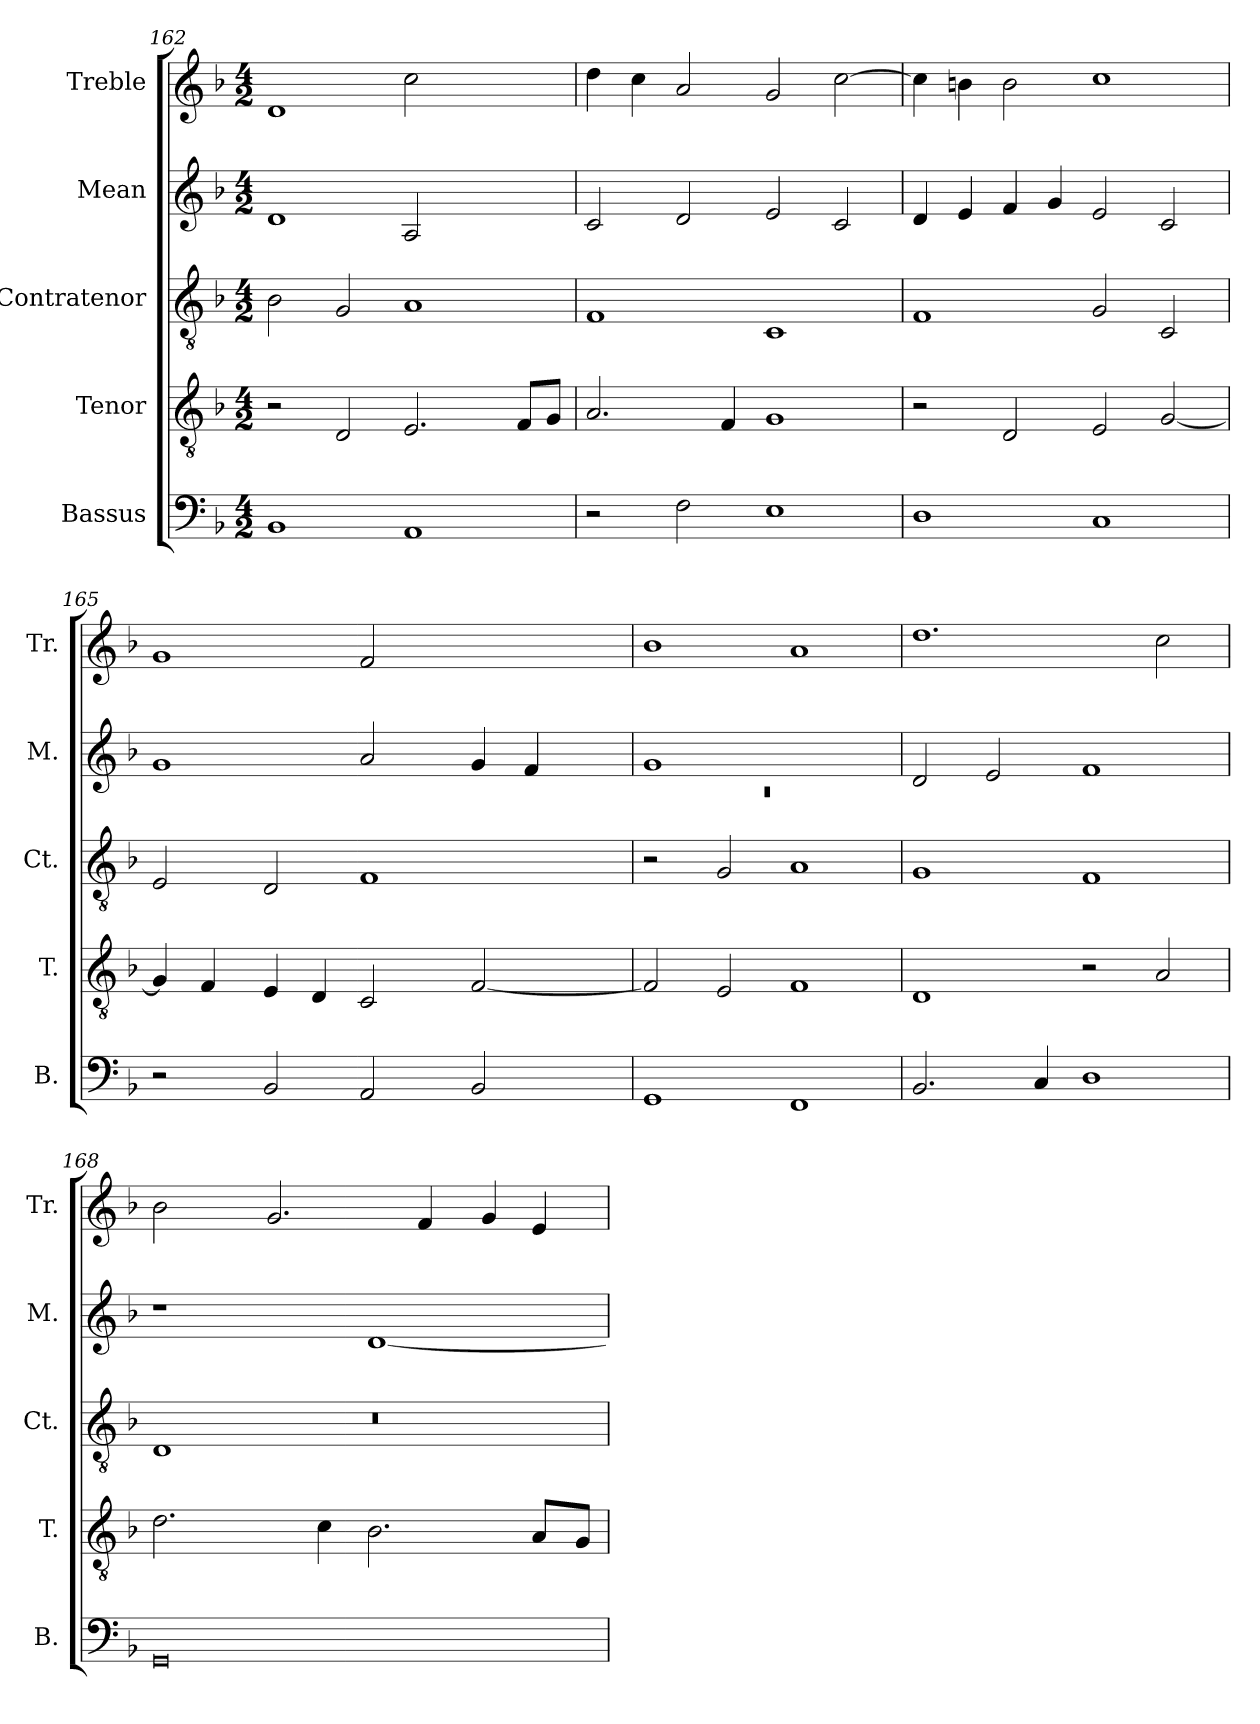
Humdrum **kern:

**kern	**kern	**kern	**kern	**kern
*part5	*part4	*part3	*part2	*part1
*staff5	*staff4	*staff3	*staff2	*staff1
*I"Bassus	*I"Tenor	*I"Contratenor	*I"Mean	*I"Treble
*I'B.	*I'T.	*I'Ct.	*I'M.	*I'Tr.
*clefF4	*clefGv2	*clefGv2	*clefG2	*clefG2
*k[b-]	*k[b-]	*k[b-]	*k[b-]	*k[b-]
*F:	*F:	*F:	*F:	*F:
*M4/2	*M4/2	*M4/2	*M4/2	*M4/2
=162	=162	=162	=162	=162
1BB-	2r	2B-\	1d	1d
.	2D/	2G/	.	.
1AA	2.E/	1A	2A/	2cc\
.	.	.	2ryy	2ryy
.	8F/L	.	.	.
.	8G/J	.	.	.
=163	=163	=163	=163	=163
2r	2.A/	1F	2c/	4dd\
.	.	.	.	4cc\
2F\	.	.	2d/	2a/
.	4F/	.	.	.
1E	1G	1C	2e/	2g/
.	.	.	2c/	[>2cc\
=164	=164	=164	=164	=164
1D	2r	1F	4d/	4cc\]
.	.	.	4e/	4b\
.	2D/	.	4f/	2b\
.	.	.	4g/	.
1C	2E/	2G/	2e/	1cc
.	[>2G/	2C/	2c/	.
!!LO:PB:g=z
=165	=165	=165	=165	=165
*	*	*	*^	*
*	*	*	*	*^	*
*	*	*	*	*	*^	*
2r	4G/]	2E/	4ryy	1g	1ryy	1ryy	1g
.	4F/	.	16.ryy	.	.	.	.
.	.	.	1ryy	.	.	.	.
2BB-/	4E/	2D/	.	.	.	.	.
.	4D/	.	.	.	.	.	.
2AA/	2C/	1F	.	16.ryy	2a/	2ryy	2f/
.	.	.	.	2ryy	.	.	.
.	.	.	2ryy	.	.	.	.
2BB-/	[<2F/	.	.	.	4g/	8ryy	2ryy
.	.	.	.	4ryy	.	.	.
.	.	.	.	.	.	32ryy	.
.	.	.	.	.	.	4f/	.
.	.	.	.	.	16.ryy	.	.
.	.	.	8ryy	8ryy	8ryy	.	.
.	.	.	.	.	.	16.ryy	.
.	.	.	32ryy	32ryy	32ryy	.	.
*	*	*	*	*	*v	*v	*
=166	=166	=166	=166	=166	=166	=166
!	!	!	!	!LO:N:vis=1	!	!
*	*	*	*	*v	*v	*
1GG	2F/]	2r	1g	0rc	1b-
.	2E/	2G/	.	.	.
1FF	1F	1A	1ryy	.	1a
*	*	*	*v	*v	*
=167	=167	=167	=167	=167
2.BB-/	1D	1G	2d/	1.dd
.	.	.	2e/	.
4C/	.	.	.	.
1D	2r	1F	1f	.
.	2A/	.	.	2cc\
!!LO:LB:g=z
=168	=168	=168	=168	=168
*	*	*^	*	*
*	*	*	*^	*	*
!	!	!	!	!LO:N:vis=1	!	!
0GG	2.d\	4ryy	1D	0r	1r	2b-\
.	.	16ryy	.	.	.	.
.	.	1ryy	.	.	.	.
.	.	.	.	.	.	2.g/
.	4c\	.	.	.	.	.
.	2.B-\	.	1ryy	.	[<1d	.
.	.	.	.	.	.	4f/
.	.	2ryy	.	.	.	.
.	.	.	.	.	.	4g/
.	8A/L	.	.	.	.	4e/
.	.	8.ryy	.	.	.	.
.	8G/J	.	.	.	.	.
*	*	*v	*v	*v	*	*
=	=	=	=	=
*-	*-	*-	*-	*-
